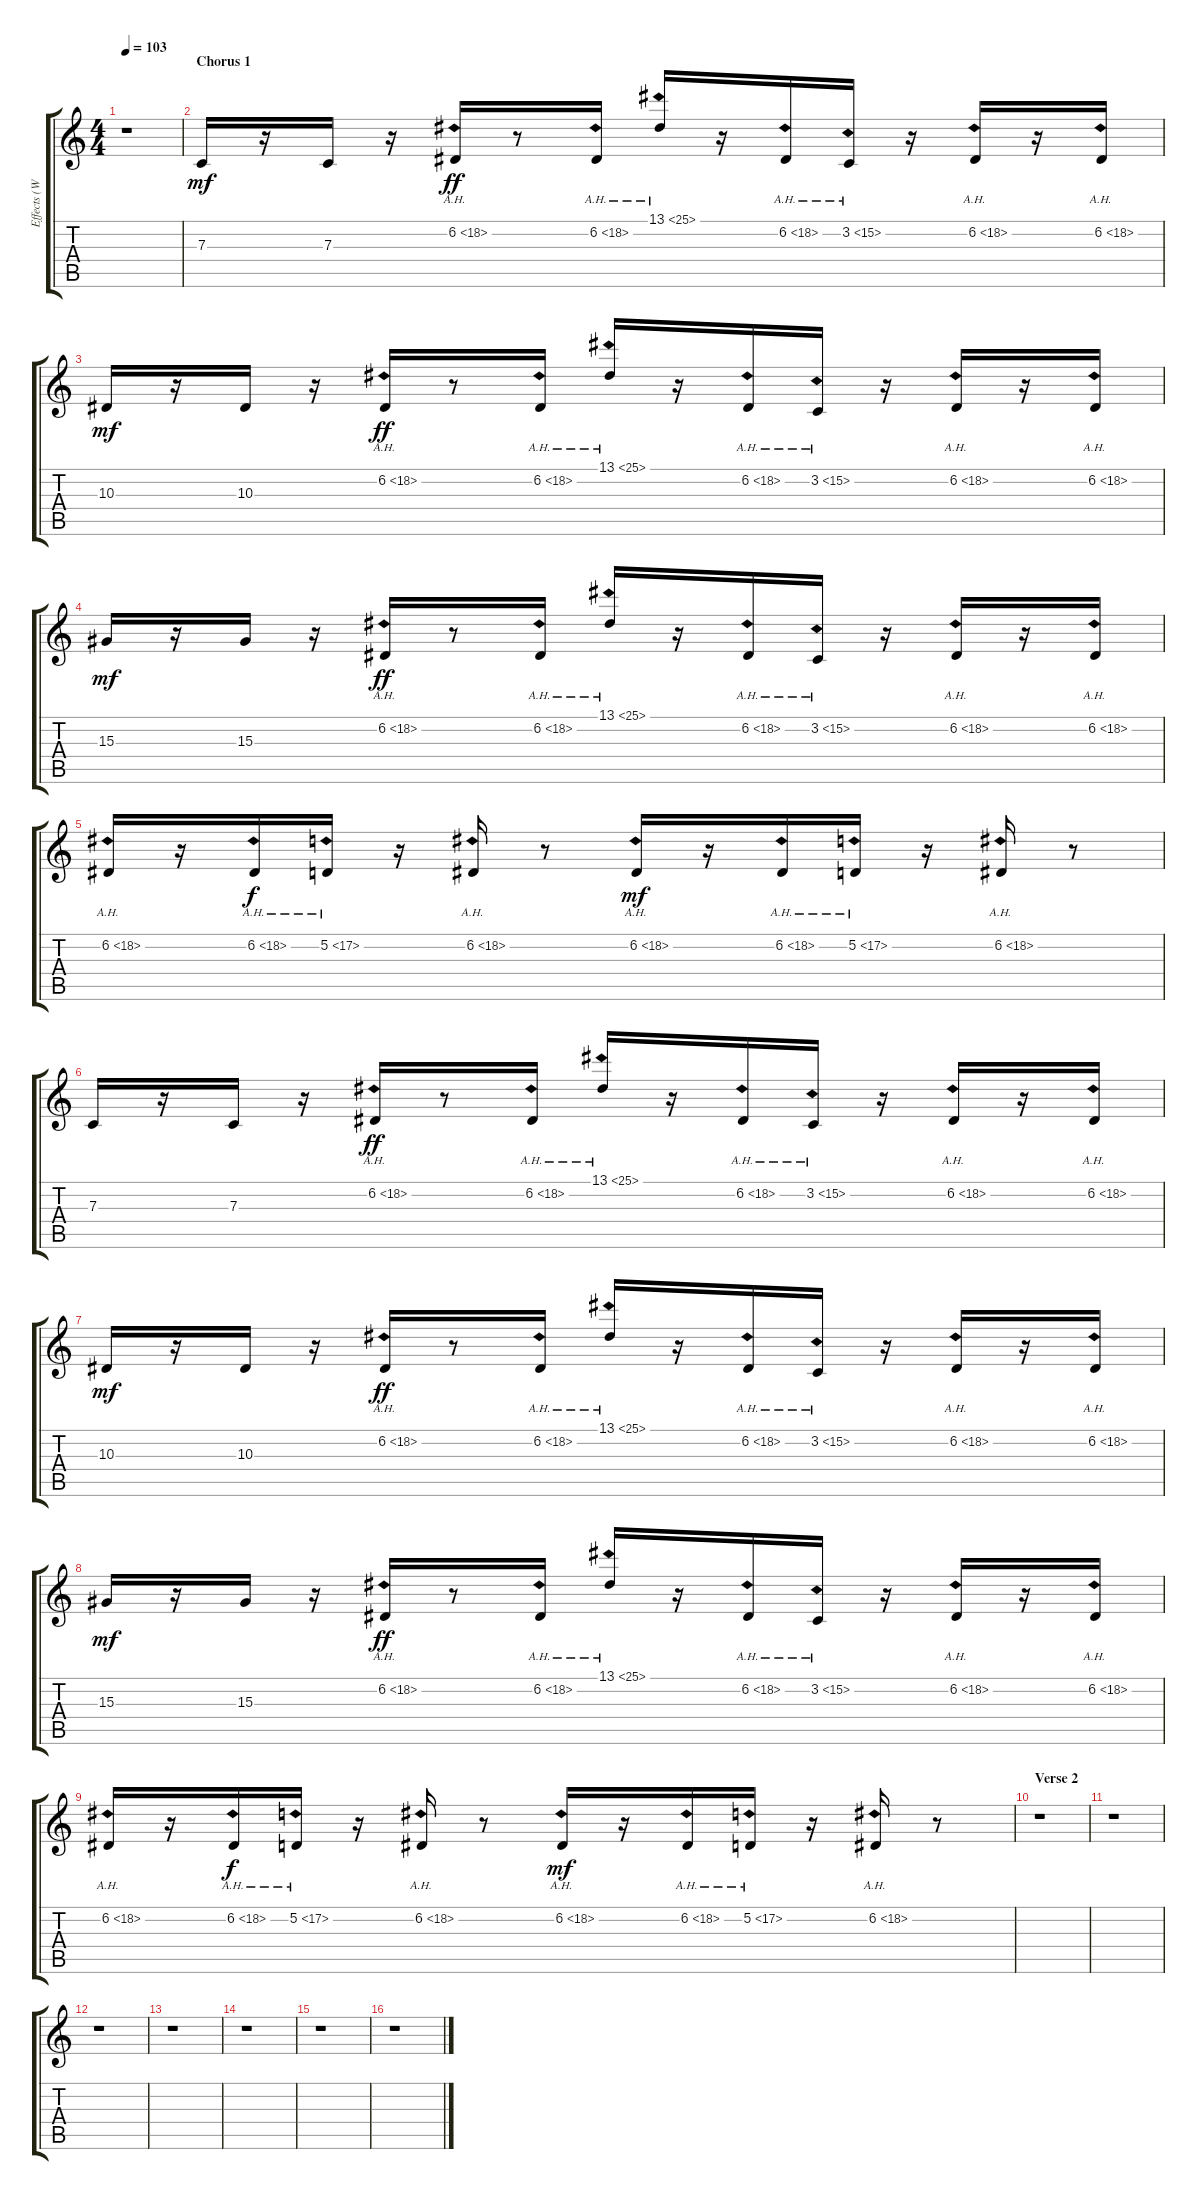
\track ("Effects (Wayne Static)" "Effects (W") {instrument electricpiano1}
\staff {score tabs}
\tuning (D4 A3 F3 C3 G2 C2) {hide}
\ts (4 4)
\tempo 103
\clef g2
\ks c
r.1{dy mf} |
\section ("" "Chorus 1")
7.3.16 r.16 7.3.16 r.16 6.2{ah 12}.16{dy ff} r.8 6.2{ah 12}.16 13.1{ah 12}.16 r.16 6.2{ah 12}.16 3.2{ah 12}.16 r.16 6.2{ah 12}.16 r.16 6.2{ah 12}.16 |
10.3.16{dy mf} r.16 10.3.16 r.16 6.2{ah 12}.16{dy ff} r.8 6.2{ah 12}.16 13.1{ah 12}.16 r.16 6.2{ah 12}.16 3.2{ah 12}.16 r.16 6.2{ah 12}.16 r.16 6.2{ah 12}.16 |
15.3.16{dy mf} r.16 15.3.16 r.16 6.2{ah 12}.16{dy ff} r.8 6.2{ah 12}.16 13.1{ah 12}.16 r.16 6.2{ah 12}.16 3.2{ah 12}.16 r.16 6.2{ah 12}.16 r.16 6.2{ah 12}.16 |
6.2{ah 12}.16 r.16 6.2{ah 12}.16{dy f} 5.2{ah 12}.16 r.16 6.2{ah 12}.16 r.8 6.2{ah 12}.16{dy mf} r.16 6.2{ah 12}.16 5.2{ah 12}.16 r.16 6.2{ah 12}.16 r.8 |
7.3.16 r.16 7.3.16 r.16 6.2{ah 12}.16{dy ff} r.8 6.2{ah 12}.16 13.1{ah 12}.16 r.16 6.2{ah 12}.16 3.2{ah 12}.16 r.16 6.2{ah 12}.16 r.16 6.2{ah 12}.16 |
10.3.16{dy mf} r.16 10.3.16 r.16 6.2{ah 12}.16{dy ff} r.8 6.2{ah 12}.16 13.1{ah 12}.16 r.16 6.2{ah 12}.16 3.2{ah 12}.16 r.16 6.2{ah 12}.16 r.16 6.2{ah 12}.16 |
15.3.16{dy mf} r.16 15.3.16 r.16 6.2{ah 12}.16{dy ff} r.8 6.2{ah 12}.16 13.1{ah 12}.16 r.16 6.2{ah 12}.16 3.2{ah 12}.16 r.16 6.2{ah 12}.16 r.16 6.2{ah 12}.16 |
6.2{ah 12}.16 r.16 6.2{ah 12}.16{dy f} 5.2{ah 12}.16 r.16 6.2{ah 12}.16 r.8 6.2{ah 12}.16{dy mf} r.16 6.2{ah 12}.16 5.2{ah 12}.16 r.16 6.2{ah 12}.16 r.8 |
\section ("" "Verse 2")
r.1 |
r.1 |
r.1 |
r.1 |
r.1 |
r.1 |
r.1
